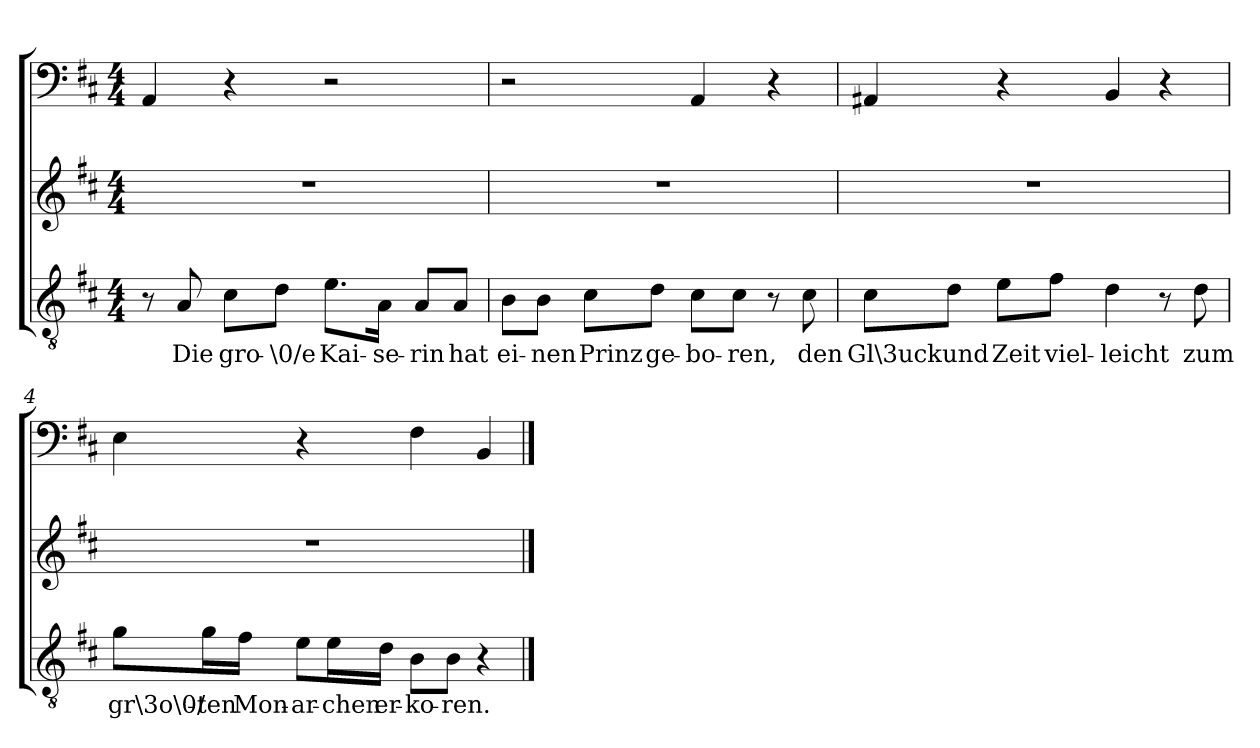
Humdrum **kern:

**kern	**text	**kern	**kern
*part3	*part3	*part2	*part1
*staff3	*staff3	*staff2	*staff1
*clefGv2	*	*clefG2	*clefF4
*k[f#c#]	*	*k[f#c#]	*k[f#c#]
*b:	*	*b:	*b:
*M4/4	*	*M4/4	*M4/4
=1	=1	=1	=1
8r	.	1r	4AA/
8A/	Die	.	.
8c#\L	gro-	.	4r
8d\J	-\0/e	.	.
8.e\L	Kai-	.	2r
16A\Jk	-se-	.	.
8A/L	-rin	.	.
8A/J	hat	.	.
=2	=2	=2	=2
8B\L	ei-	1r	2r
8B\J	-nen	.	.
8c#\L	Prinz	.	.
8d\J	ge-	.	.
8c#\L	-bo-	.	4AA/
8c#\J	-ren,	.	.
8r	.	.	4r
8c#\	den	.	.
=3	=3	=3	=3
8c#\L	Gl\3uck	1r	4AA#X/
8d\J	und	.	.
8e\L	Zeit	.	4r
8f#\J	viel-	.	.
4d\	-leicht	.	4BB/
8r	.	.	4r
8d\	zum	.	.
=4	=4	=4	=4
8g\L	gr\3o\0/-	1r	4E\
16g\L	-ten	.	.
16f#\JJ	Mon-	.	.
8e\L	-ar-	.	4r
16e\L	-chen	.	.
16d\JJ	er-	.	.
8B\L	-ko-	.	4F#\
8B\J	-ren.	.	.
4r	.	.	4BB/
==	==	==	==
*-	*-	*-	*-
